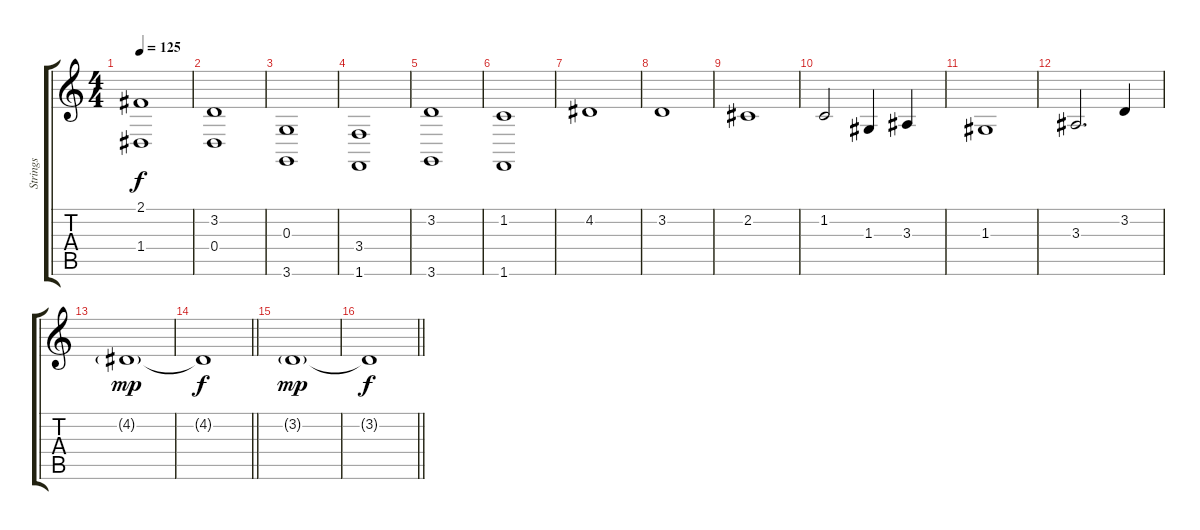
\track ("Strings" "Strings") {instrument stringensemble1}
\staff {score tabs}
\tuning (E4 B3 G3 D3 A2 E2) {hide}
\ts (4 4)
\tempo 125
\clef g2
\ks c
(2.1 1.4).1{dy f} |
(3.2 0.4).1 |
(0.3 3.6).1 |
(3.4 1.6).1 |
(3.2 3.6).1 |
(1.2 1.6).1 |
4.2.1 |
3.2.1 |
2.2.1 |
1.2.2 1.3.4 3.3.4 |
1.3.1 |
3.3.2{d} 3.2.4 |
4.2{g}.1{dy mp} |
\barLineRight lightlight
4.2{t}.1{dy f} |
3.2{g}.1{dy mp} |
\barLineRight lightlight
3.2{t}.1{dy f}
